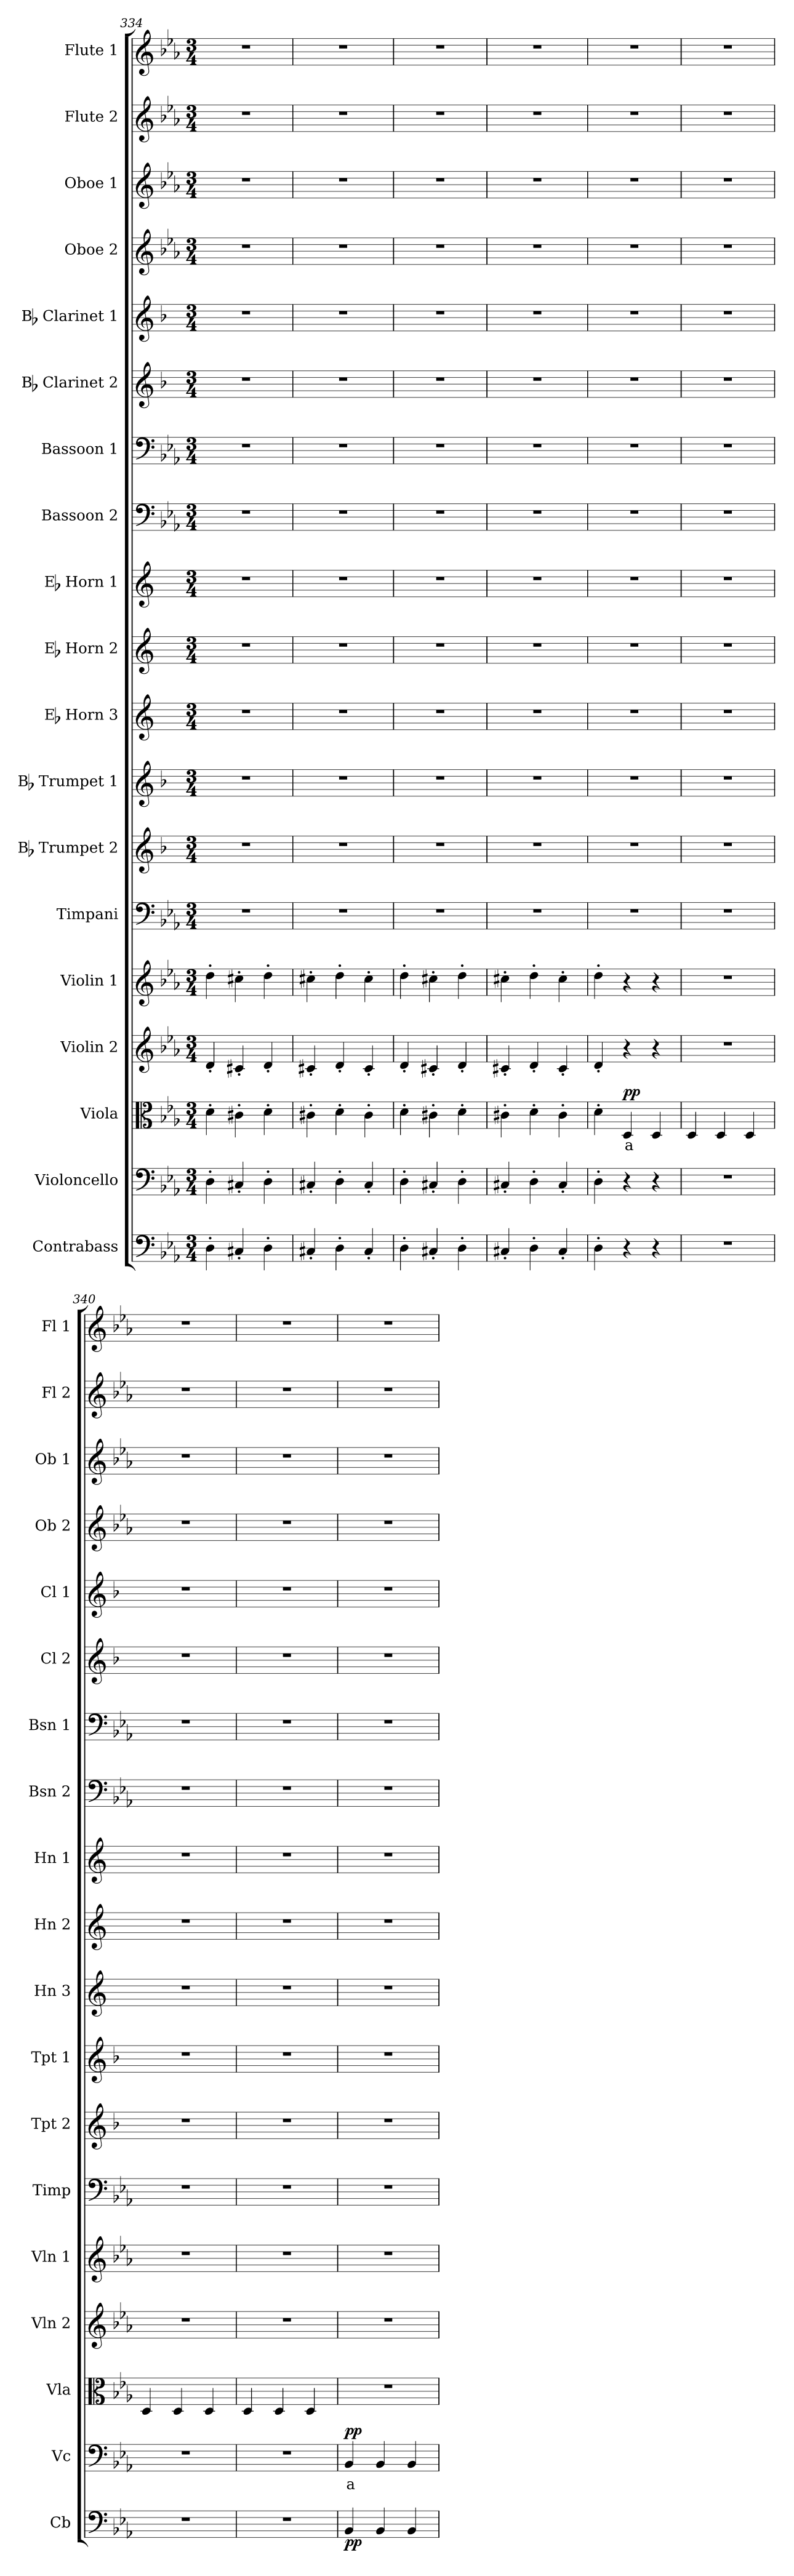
**kern	**dynam	**kern	**text	**dynam	**kern	**text	**dynam	**kern	**kern	**kern	**kern	**kern	**kern	**kern	**kern	**kern	**kern	**kern	**kern	**kern	**kern	**kern	**kern
*part19	*part19	*part18	*part18	*part18	*part17	*part17	*part17	*part16	*part15	*part14	*part13	*part12	*part11	*part10	*part9	*part8	*part7	*part6	*part5	*part4	*part3	*part2	*part1
*staff19	*staff19	*staff18	*staff18	*staff18	*staff17	*staff17	*staff17	*staff16	*staff15	*staff14	*staff13	*staff12	*staff11	*staff10	*staff9	*staff8	*staff7	*staff6	*staff5	*staff4	*staff3	*staff2	*staff1
*I"Contrabass	*	*I"Violoncello	*	*	*I"Viola	*	*	*I"Violin 2	*I"Violin 1	*I"Timpani	*I"Bb Trumpet 2	*I"Bb Trumpet 1	*I"Eb Horn 3	*I"Eb Horn 2	*I"Eb Horn 1	*I"Bassoon 2	*I"Bassoon 1	*I"Bb Clarinet 2	*I"Bb Clarinet 1	*I"Oboe 2	*I"Oboe 1	*I"Flute 2	*I"Flute 1
*I'Cb	*	*I'Vc	*	*	*I'Vla	*	*	*I'Vln 2	*I'Vln 1	*I'Timp	*I'Tpt 2	*I'Tpt 1	*I'Hn 3	*I'Hn 2	*I'Hn 1	*I'Bsn 2	*I'Bsn 1	*I'Cl 2	*I'Cl 1	*I'Ob 2	*I'Ob 1	*I'Fl 2	*I'Fl 1
*clefF4	*	*clefF4	*	*	*clefC3	*	*	*clefG2	*clefG2	*clefF4	*clefG2	*clefG2	*clefG2	*clefG2	*clefG2	*clefF4	*clefF4	*clefG2	*clefG2	*clefG2	*clefG2	*clefG2	*clefG2
*ITrd7c12	*	*	*	*	*	*	*	*	*	*	*ITrd1c2	*ITrd1c2	*ITrd5c9	*ITrd5c9	*ITrd5c9	*	*	*ITrd1c2	*ITrd1c2	*	*	*	*
*k[b-e-a-]	*	*k[b-e-a-]	*	*	*k[b-e-a-]	*	*	*k[b-e-a-]	*k[b-e-a-]	*k[b-e-a-]	*k[b-e-a-]	*k[b-e-a-]	*k[b-e-a-]	*k[b-e-a-]	*k[b-e-a-]	*k[b-e-a-]	*k[b-e-a-]	*k[b-e-a-]	*k[b-e-a-]	*k[b-e-a-]	*k[b-e-a-]	*k[b-e-a-]	*k[b-e-a-]
*M3/4	*	*M3/4	*	*	*M3/4	*	*	*M3/4	*M3/4	*M3/4	*M3/4	*M3/4	*M3/4	*M3/4	*M3/4	*M3/4	*M3/4	*M3/4	*M3/4	*M3/4	*M3/4	*M3/4	*M3/4
=334	=334	=334	=334	=334	=334	=334	=334	=334	=334	=334	=334	=334	=334	=334	=334	=334	=334	=334	=334	=334	=334	=334	=334
4DD'\	.	4D'\	.	.	4d'\	.	.	4d'/	4dd'\	2.r	2.r	2.r	2.r	2.r	2.r	2.r	2.r	2.r	2.r	2.r	2.r	2.r	2.r
4CC#X'/	.	4C#X'/	.	.	4c#X'\	.	.	4c#X'/	4cc#X'\	.	.	.	.	.	.	.	.	.	.	.	.	.	.
4DD'\	.	4D'\	.	.	4d'\	.	.	4d'/	4dd'\	.	.	.	.	.	.	.	.	.	.	.	.	.	.
=335	=335	=335	=335	=335	=335	=335	=335	=335	=335	=335	=335	=335	=335	=335	=335	=335	=335	=335	=335	=335	=335	=335	=335
4CC#X'/	.	4C#X'/	.	.	4c#X'\	.	.	4c#X'/	4cc#X'\	2.r	2.r	2.r	2.r	2.r	2.r	2.r	2.r	2.r	2.r	2.r	2.r	2.r	2.r
4DD'\	.	4D'\	.	.	4d'\	.	.	4d'/	4dd'\	.	.	.	.	.	.	.	.	.	.	.	.	.	.
4CC#'/	.	4C#'/	.	.	4c#'\	.	.	4c#'/	4cc#'\	.	.	.	.	.	.	.	.	.	.	.	.	.	.
=336	=336	=336	=336	=336	=336	=336	=336	=336	=336	=336	=336	=336	=336	=336	=336	=336	=336	=336	=336	=336	=336	=336	=336
4DD'\	.	4D'\	.	.	4d'\	.	.	4d'/	4dd'\	2.r	2.r	2.r	2.r	2.r	2.r	2.r	2.r	2.r	2.r	2.r	2.r	2.r	2.r
4CC#X'/	.	4C#X'/	.	.	4c#X'\	.	.	4c#X'/	4cc#X'\	.	.	.	.	.	.	.	.	.	.	.	.	.	.
4DD'\	.	4D'\	.	.	4d'\	.	.	4d'/	4dd'\	.	.	.	.	.	.	.	.	.	.	.	.	.	.
=337	=337	=337	=337	=337	=337	=337	=337	=337	=337	=337	=337	=337	=337	=337	=337	=337	=337	=337	=337	=337	=337	=337	=337
4CC#X'/	.	4C#X'/	.	.	4c#X'\	.	.	4c#X'/	4cc#X'\	2.r	2.r	2.r	2.r	2.r	2.r	2.r	2.r	2.r	2.r	2.r	2.r	2.r	2.r
4DD'\	.	4D'\	.	.	4d'\	.	.	4d'/	4dd'\	.	.	.	.	.	.	.	.	.	.	.	.	.	.
4CC#'/	.	4C#'/	.	.	4c#'\	.	.	4c#'/	4cc#'\	.	.	.	.	.	.	.	.	.	.	.	.	.	.
=338	=338	=338	=338	=338	=338	=338	=338	=338	=338	=338	=338	=338	=338	=338	=338	=338	=338	=338	=338	=338	=338	=338	=338
4DD'\	.	4D'\	.	.	4d'\	.	.	4d'/	4dd'\	2.r	2.r	2.r	2.r	2.r	2.r	2.r	2.r	2.r	2.r	2.r	2.r	2.r	2.r
!	!	!	!	!	!	!LO:LY:b:color=#FF0000	!LO:DY:b	!	!	!	!	!	!	!	!	!	!	!	!	!	!	!	!
4r	.	4r	.	.	4D/	a	pp	4r	4r	.	.	.	.	.	.	.	.	.	.	.	.	.	.
4r	.	4r	.	.	4D/	.	.	4r	4r	.	.	.	.	.	.	.	.	.	.	.	.	.	.
=339	=339	=339	=339	=339	=339	=339	=339	=339	=339	=339	=339	=339	=339	=339	=339	=339	=339	=339	=339	=339	=339	=339	=339
2.r	.	2.r	.	.	4D/	.	.	2.r	2.r	2.r	2.r	2.r	2.r	2.r	2.r	2.r	2.r	2.r	2.r	2.r	2.r	2.r	2.r
.	.	.	.	.	4D/	.	.	.	.	.	.	.	.	.	.	.	.	.	.	.	.	.	.
.	.	.	.	.	4D/	.	.	.	.	.	.	.	.	.	.	.	.	.	.	.	.	.	.
=340	=340	=340	=340	=340	=340	=340	=340	=340	=340	=340	=340	=340	=340	=340	=340	=340	=340	=340	=340	=340	=340	=340	=340
2.r	.	2.r	.	.	4D/	.	.	2.r	2.r	2.r	2.r	2.r	2.r	2.r	2.r	2.r	2.r	2.r	2.r	2.r	2.r	2.r	2.r
.	.	.	.	.	4D/	.	.	.	.	.	.	.	.	.	.	.	.	.	.	.	.	.	.
.	.	.	.	.	4D/	.	.	.	.	.	.	.	.	.	.	.	.	.	.	.	.	.	.
=341	=341	=341	=341	=341	=341	=341	=341	=341	=341	=341	=341	=341	=341	=341	=341	=341	=341	=341	=341	=341	=341	=341	=341
2.r	.	2.r	.	.	4D/	.	.	2.r	2.r	2.r	2.r	2.r	2.r	2.r	2.r	2.r	2.r	2.r	2.r	2.r	2.r	2.r	2.r
.	.	.	.	.	4D/	.	.	.	.	.	.	.	.	.	.	.	.	.	.	.	.	.	.
.	.	.	.	.	4D/	.	.	.	.	.	.	.	.	.	.	.	.	.	.	.	.	.	.
=342	=342	=342	=342	=342	=342	=342	=342	=342	=342	=342	=342	=342	=342	=342	=342	=342	=342	=342	=342	=342	=342	=342	=342
!	!LO:DY:b	!	!LO:LY:b:color=#FF0000	!LO:DY:b	!	!	!	!	!	!	!	!	!	!	!	!	!	!	!	!	!	!	!
4BBB-/	pp	4BB-/	a	pp	2.r	.	.	2.r	2.r	2.r	2.r	2.r	2.r	2.r	2.r	2.r	2.r	2.r	2.r	2.r	2.r	2.r	2.r
4BBB-/	.	4BB-/	.	.	.	.	.	.	.	.	.	.	.	.	.	.	.	.	.	.	.	.	.
4BBB-/	.	4BB-/	.	.	.	.	.	.	.	.	.	.	.	.	.	.	.	.	.	.	.	.	.
=	=	=	=	=	=	=	=	=	=	=	=	=	=	=	=	=	=	=	=	=	=	=	=
*-	*-	*-	*-	*-	*-	*-	*-	*-	*-	*-	*-	*-	*-	*-	*-	*-	*-	*-	*-	*-	*-	*-	*-
